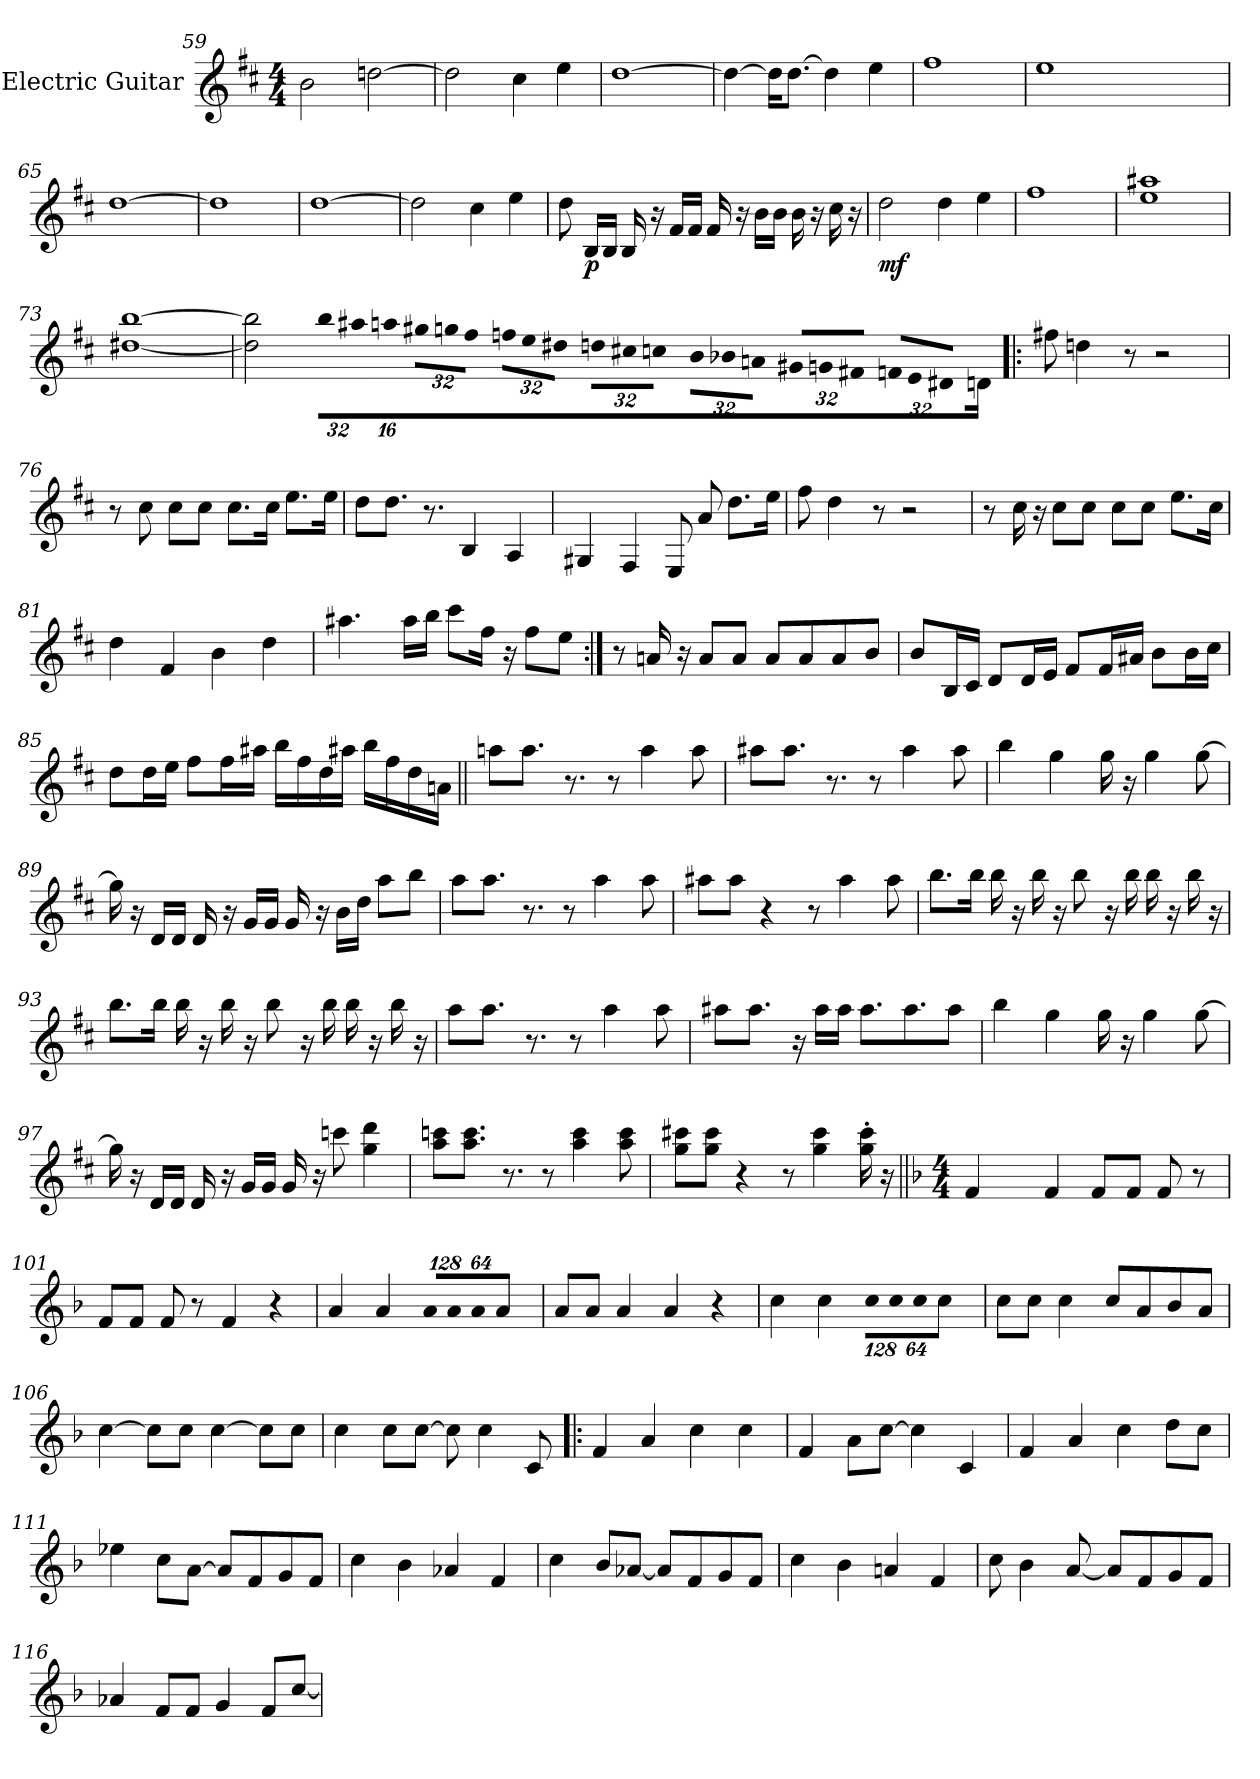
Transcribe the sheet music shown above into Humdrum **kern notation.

**kern	**dynam
*part1	*part1
*staff1	*staff1
*I"Electric Guitar	*
*I'E. Gtr.	*
*clefG2	*
*ITrd7c12	*
*k[f#c#]	*
*D:	*
*M4/4	*
=59	=59
2Bi\	.
[>2dni\	.
!!LO:LB:g=z
=60	=60
2di\]	.
4c#i\	.
4ei\	.
=61	=61
[>1di	.
=62	=62
4di\_>	.
16di\KL]	.
[>8.di\J	.
4di\]	.
4ei\	.
=63	=63
1f#i	.
=64	=64
*^	*
1ei	2ryy	.
.	4ryy	.
.	8ryy	.
.	16ryy	.
.	32ryy	.
.	64ryy	.
.	128...ryy	.
*MM120	*	*
.	1024ryy	.
*v	*v	*
=65	=65
[>1di	.
!!LO:LB:g=z
=66	=66
1di]	.
=67	=67
[>1di	.
=68	=68
2di\]	.
4c#i\	.
4ei\	.
=69	=69
8di\	.
16BBi/LL	p
16BBi/JJ	.
16BBi/	.
16r	.
16F#i/LL	.
16F#i/JJ	.
16F#i/	.
16r	.
16Bi\LL	.
16Bi\JJ	.
16Bi\	.
16r	.
16c#i\	.
16r	.
!!LO:LB:g=z
=70	=70
2di\	mf
4di\	.
4ei\	.
=71	=71
1f#i	.
=72	=72
1ei 1a#Xi	.
=73	=73
[<1d#Xi [>1bi	.
!!LO:LB:g=z
=74	=74
2d#i\] 2bi]	.
*Xbrackettup	*
!LO:N:vis=32	!
1024%21bi\LLL	.
!LO:N:vis=32	!
1024%21a#Xi\	.
!LO:N:vis=32	!
512%11ani\JJJ	.
!LO:N:vis=32	!
1024%21g#Xi\LLL	.
!LO:N:vis=32	!
1024%21gni\	.
!LO:N:vis=32	!
512%11f#i\JJJ	.
!LO:N:vis=32	!
1024%21fni\LLL	.
!LO:N:vis=32	!
1024%21ei\	.
!LO:N:vis=32	!
512%11d#Xi\JJJ	.
!LO:N:vis=32	!
1024%21dni\LLL	.
!LO:N:vis=32	!
1024%21c#Xi\	.
!LO:N:vis=32	!
512%11cni\JJJ	.
!LO:N:vis=32	!
1024%21Bi\LLL	.
!LO:N:vis=32	!
1024%21B-Xi\	.
!LO:N:vis=32	!
512%11Ani\JJJ	.
!LO:N:vis=32	!
1024%21G#Xi/LLL	.
!LO:N:vis=32	!
1024%21Gni/	.
!LO:N:vis=32	!
512%11F#Xi/JJJ	.
!LO:N:vis=32	!
1024%21Fni/LLL	.
!LO:N:vis=32	!
1024%21Ei/	.
!LO:N:vis=32	!
512%11D#Xi/JJJ	.
16Dni/	.
!!LO:LB:g=z
=75!|:	=75!|:
8f#Xi\	.
4dni\	.
8r	.
2r	.
=76	=76
8r	.
8c#i\	.
8c#i\L	.
8c#i\J	.
8.c#i\L	.
16c#i\Jk	.
8.ei\L	.
16ei\Jk	.
=77	=77
8di\L	.
8.di\J	.
8.r	.
4BBi/	.
4AAi/	.
=78	=78
4GG#Xi/	.
4FF#i/	.
8EEi/	.
8Ai/	.
8.di\L	.
16ei\Jk	.
!!LO:PB:g=z
=79	=79
8f#i\	.
4di\	.
8r	.
2r	.
=80	=80
8r	.
16c#i\	.
16r	.
8c#i\L	.
8c#i\J	.
8c#i\L	.
8c#i\J	.
8.ei\L	.
16c#i\Jk	.
=81	=81
4di\	.
4F#i/	.
4Bi\	.
4di\	.
=82	=82
4.a#Xi\	.
16a#i\LL	.
16bi\JJ	.
8cc#i\L	.
16f#i\Jk	.
16r	.
8f#i\L	.
8ei\J	.
!!LO:LB:g=z
=83:|!	=83:|!
8r	.
16Ani/	.
16r	.
8Ai/L	.
8Ai/J	.
8Ai/L	.
8Ai/	.
8Ai/	.
8Bi/J	.
=84	=84
8Bi/L	.
16BBi/L	.
16C#i/JJ	.
8Di/L	.
16Di/L	.
16Ei/JJ	.
8F#i/L	.
16F#i/L	.
16A#Xi/JJ	.
8Bi\L	.
16Bi\L	.
16c#i\JJ	.
=85	=85
8di\L	.
16di\L	.
16ei\JJ	.
8f#i\L	.
16f#i\L	.
16a#Xi\JJ	.
16bi\LL	.
16f#i\	.
16di\	.
16a#Xi\JJ	.
16bi\LL	.
16f#i\	.
16di\	.
16Ani\JJ	.
!!LO:LB:g=z
=86||	=86||
8ani\L	.
8.ai\J	.
8.r	.
8r	.
4ai\	.
8ai\	.
=87	=87
8a#Xi\L	.
8.a#i\J	.
8.r	.
8r	.
4a#i\	.
8a#i\	.
=88	=88
4bi\	.
4gi\	.
16gi\	.
16r	.
4gi\	.
[>8gi\	.
=89	=89
16gi\]	.
16r	.
16Di/LL	.
16Di/JJ	.
16Di/	.
16r	.
16Gi/LL	.
16Gi/JJ	.
16Gi/	.
16r	.
16Bi\LL	.
16di\JJ	.
8ai\L	.
8bi\J	.
!!LO:LB:g=z
=90	=90
8ai\L	.
8.ai\J	.
8.r	.
8r	.
4ai\	.
8ai\	.
=91	=91
8a#Xi\L	.
8a#i\J	.
4r	.
8r	.
4a#i\	.
8a#i\	.
=92	=92
8.bi\L	.
16bi\Jk	.
16bi\	.
16r	.
16bi\	.
16r	.
8bi\	.
16r	.
16bi\	.
16bi\	.
16r	.
16bi\	.
16r	.
=93	=93
8.bi\L	.
16bi\Jk	.
16bi\	.
16r	.
16bi\	.
16r	.
8bi\	.
16r	.
16bi\	.
16bi\	.
16r	.
16bi\	.
16r	.
!!LO:LB:g=z
=94	=94
8ai\L	.
8.ai\J	.
8.r	.
8r	.
4ai\	.
8ai\	.
=95	=95
8a#Xi\L	.
8.a#i\J	.
16r	.
16a#i\LL	.
16a#i\JJ	.
8.a#i\L	.
8.a#i\	.
8a#i\J	.
=96	=96
4bi\	.
4gi\	.
16gi\	.
16r	.
4gi\	.
[>8gi\	.
=97	=97
16gi\]	.
16r	.
16Di/LL	.
16Di/JJ	.
16Di/	.
16r	.
16Gi/LL	.
16Gi/JJ	.
16Gi/	.
16r	.
8ccni\	.
4gi\ 4ddi	.
!!LO:LB:g=z
=98	=98
8ai\ 8ccniL	.
8.ai\ 8.cciJ	.
8.r	.
8r	.
4ai\ 4cci	.
8ai\ 8cci	.
=99	=99
8gi\ 8cc#XiL	.
8gi\ 8cc#iJ	.
4r	.
8r	.
4gi\ 4cc#i	.
16gi\' 16cc#i'	.
16r	.
!!LO:LB:g=z
=100||	=100||
*k[b-]	*
*F:	*
*M4/4	*
!LO:TX:a:t=qaa az=qa.aa i	!
*^	*
4Fi/	16ryy	.
.	32ryy	.
.	64ryy	.
.	256.ryy	.
*MM180	*	*
.	2ryy	.
4Fi/	.	.
8Fi/L	.	.
.	4ryy	.
8Fi/J	.	.
8Fi/	.	.
.	8ryy	.
8r	.	.
.	128ryy	.
.	512ryy	.
*v	*v	*
=101	=101
8Fi/L	.
8Fi/J	.
8Fi/	.
8r	.
4Fi/	.
4r	.
=102	=102
4Ai/	.
4Ai/	.
!LO:N:vis=8	!
1024%85Ai/L	.
!LO:N:vis=8	!
1024%85Ai/	.
!LO:N:vis=8	!
512%43Ai/J	.
4Ai/	.
=103	=103
8Ai/L	.
8Ai/J	.
4Ai/	.
4Ai/	.
4r	.
!!LO:LB:g=z
=104	=104
4ci\	.
4ci\	.
!LO:N:vis=8	!
1024%85ci\L	.
!LO:N:vis=8	!
1024%85ci\	.
!LO:N:vis=8	!
512%43ci\J	.
4ci\	.
=105	=105
8ci\L	.
8ci\J	.
4ci\	.
8ci/L	.
8Ai/	.
8B-i/	.
8Ai/J	.
=106	=106
[>4ci\	.
8ci\L]	.
8ci\J	.
[>4ci\	.
8ci\L]	.
8ci\J	.
=107	=107
4ci\	.
8ci\L	.
[>8ci\J	.
8ci\]	.
4ci\	.
8Ci/	.
!!LO:LB:g=z
=108!|:	=108!|:
4Fi/	.
4Ai/	.
4ci\	.
4ci\	.
=109	=109
4Fi/	.
8Ai\L	.
[>8ci\J	.
4ci\]	.
4Ci/	.
=110	=110
4Fi/	.
4Ai/	.
4ci\	.
8di\L	.
8ci\J	.
=111	=111
4e-Xi\	.
8ci\L	.
[>8Ai\J	.
8Ai/L]	.
8Fi/	.
8Gi/	.
8Fi/J	.
=112	=112
4ci\	.
4B-i\	.
4A-Xi/	.
4Fi/	.
=113	=113
4ci\	.
8B-i/L	.
[<8A-Xi/J	.
8A-i/L]	.
8Fi/	.
8Gi/	.
8Fi/J	.
!!LO:LB:g=z
=114	=114
4ci\	.
4B-i\	.
4Ani/	.
4Fi/	.
=115	=115
8ci\	.
4B-i\	.
[<8Ai/	.
8Ai/L]	.
8Fi/	.
8Gi/	.
8Fi/J	.
=116	=116
4A-Xi/	.
8Fi/L	.
8Fi/J	.
4Gi/	.
8Fi/L	.
[<8ci/J	.
=	=
*-	*-
